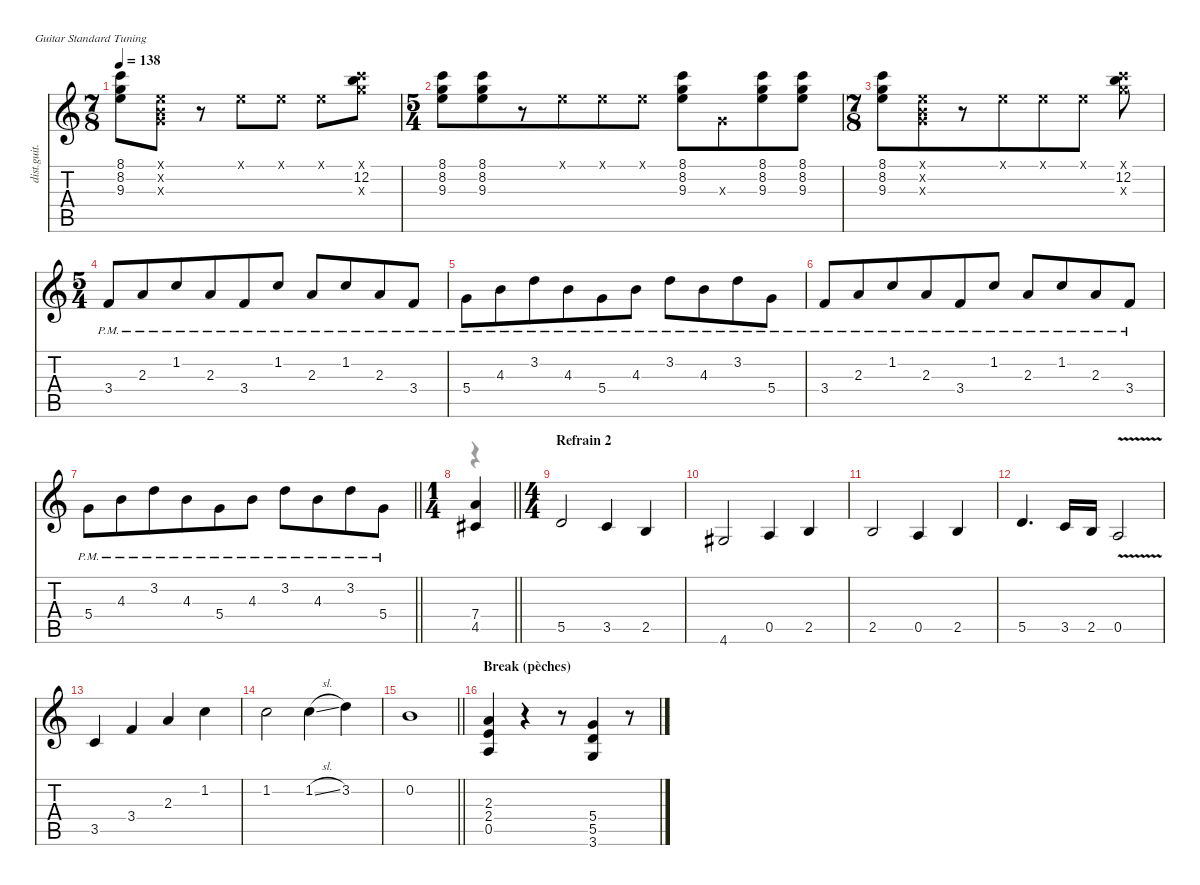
\defaultSystemsLayout 4
\hideDynamics
\bracketExtendMode nobrackets
\track ("Sylvain" "dist.guit.") {instrument distortionguitar}
\staff {score tabs}
\tuning (E4 B3 G3 D3 A2 E2)
\voice
\ts (7 8)
\beaming (8 3 2 2)
\tempo 138
\clef g2
\ks aminor
(8.1 8.2 9.3).8{dy f beam Down} (0.3{x} 0.2{x} 0.1{x}).8{beam Down} r.8{beam Down} 0.1{x}.8{beam Down} 0.1{x}.8{beam Down} 0.1{x}.8{beam Down} (8.1{x} 12.2 12.3{x}).8{beam Down} |
\ts (5 4)
\beaming (8 6 4)
(8.1 8.2 9.3).8{beam Down} (9.3 8.2 8.1).8{beam Down} r.8{beam Down} 0.1{x}.8{beam Down} 0.1{x}.8{beam Down} 0.1{x}.8{beam Down} (8.1 8.2 9.3).8{beam Down} 0.3{x}.8{beam Down} (9.3 8.2 8.1).8{beam Down} (8.1 8.2 9.3).8{beam Down} |
\ts (7 8)
\beaming (8 6 4)
(8.1 8.2 9.3).8{beam Down} (0.3{x} 0.2{x} 0.1{x}).8{beam Down} r.8{beam Down} 0.1{x}.8{beam Down} 0.1{x}.8{beam Down} 0.1{x}.8{beam Down} (8.1{x} 12.2 12.3{x}).8{beam Down} |
\ts (5 4)
\beaming (8 6 4)
3.4{pm}.8{beam Up} 2.3{pm}.8{beam Up} 1.2{pm}.8{beam Up} 2.3{pm}.8{beam Up} 3.4{pm}.8{beam Up} 1.2{pm}.8{beam Up} 2.3{pm}.8{beam Up} 1.2{pm}.8{beam Up} 2.3{pm}.8{beam Up} 3.4{pm}.8{beam Up} |
5.4{pm}.8{beam Down} 4.3{pm}.8{beam Down} 3.2{pm}.8{beam Down} 4.3{pm}.8{beam Down} 5.4{pm}.8{beam Down} 4.3{pm}.8{beam Down} 3.2{pm}.8{beam Down} 4.3{pm}.8{beam Down} 3.2{pm}.8{beam Down} 5.4{pm}.8{beam Down} |
3.4{pm}.8{beam Up} 2.3{pm}.8{beam Up} 1.2{pm}.8{beam Up} 2.3{pm}.8{beam Up} 3.4{pm}.8{beam Up} 1.2{pm}.8{beam Up} 2.3{pm}.8{beam Up} 1.2{pm}.8{beam Up} 2.3{pm}.8{beam Up} 3.4{pm}.8{beam Up} |
\barLineRight lightlight
5.4{pm}.8{beam Down} 4.3{pm}.8{beam Down} 3.2{pm}.8{beam Down} 4.3{pm}.8{beam Down} 5.4{pm}.8{beam Down} 4.3{pm}.8{beam Down} 3.2{pm}.8{beam Down} 4.3{pm}.8{beam Down} 3.2{pm}.8{beam Down} 5.4{pm}.8{beam Down} |
\ts (1 4)
\beaming (8 2)
\barLineRight lightlight
(7.4 4.5{acc #}).4{instrument distortionguitar beam Up} |
\ts (4 4)
\beaming (8 2 2 2 2)
\section ("" "Refrain 2")
5.5.2{beam Up} 3.5.4{beam Up} 2.5.4{beam Up} |
4.6{acc #}.2{beam Up} 0.5.4{beam Up} 2.5.4{beam Up} |
2.5.2{beam Up} 0.5.4{beam Up} 2.5.4{beam Up} |
5.5.4{d beam Up} 3.5.16{beam Up} 2.5.16{beam Up} 0.5{v}.2{beam Up} |
3.5.4{beam Up} 3.4.4{beam Up} 2.3.4{beam Up} 1.2.4{beam Down} |
1.2.2{beam Down} 1.2{sl}.4{beam Down} 3.2.4{beam Down} |
\barLineRight lightlight
0.2.1{beam Down} |
\section ("" "Break (pèches)")
(0.5 2.4 2.3).4{beam Up} r.4{beam Down} r.8{beam Down} (3.6 5.5 5.4).4{beam Up} r.8{beam Down}
\voice
\clef g2
\ottava regular
\simile none
\ks aminor
|
|
|
|
|
|
\barLineRight lightlight
|
\barLineRight lightlight
r.4{dy mf beam Down} |
|
|
|
|
|
|
\barLineRight lightlight
|
